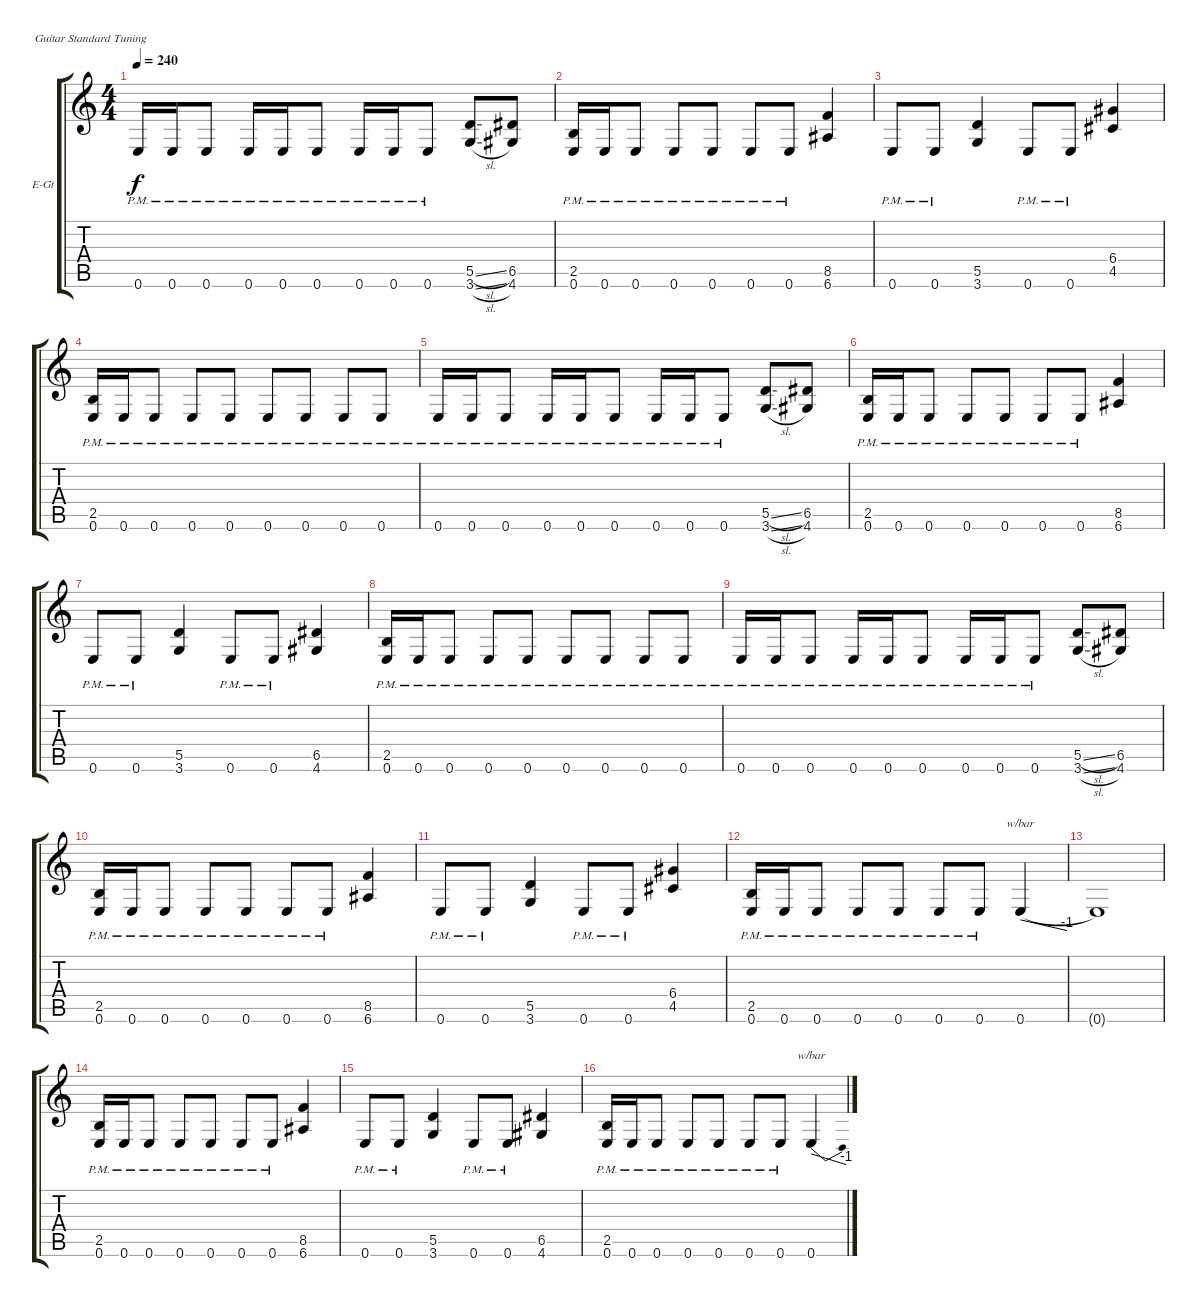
\bracketExtendMode groupsimilarinstruments
\firstSystemTrackNameOrientation horizontal
\otherSystemsTrackNameOrientation horizontal
\track ("Äîðîæêà 4" "E-Gt") {instrument distortionguitar}
\staff {score tabs}
\tuning (E4 B3 G3 D3 A2 E2)
\ts (4 4)
\tempo 240
\clef g2
\ks c
0.6{pm}.16{dy f} 0.6{pm}.16 0.6{pm}.8 0.6{pm}.16 0.6{pm}.16 0.6{pm}.8 0.6{pm}.16 0.6{pm}.16 0.6{pm}.8 (5.5{sl} 3.6{sl}).8 (6.5 4.6).8 |
(2.5{pm} 0.6{pm}).16 0.6{pm}.16 0.6{pm}.8 0.6{pm}.8 0.6{pm}.8 0.6{pm}.8 0.6{pm}.8 (8.5 6.6).4 |
0.6{pm}.8 0.6{pm}.8 (5.5 3.6).4 0.6{pm}.8 0.6{pm}.8 (6.4 4.5).4 |
(2.5{pm} 0.6{pm}).16 0.6{pm}.16 0.6{pm}.8 0.6{pm}.8 0.6{pm}.8 0.6{pm}.8 0.6{pm}.8 0.6{pm}.8 0.6{pm}.8 |
0.6{pm}.16 0.6{pm}.16 0.6{pm}.8 0.6{pm}.16 0.6{pm}.16 0.6{pm}.8 0.6{pm}.16 0.6{pm}.16 0.6{pm}.8 (5.5{sl} 3.6{sl}).8 (6.5 4.6).8 |
(2.5{pm} 0.6{pm}).16 0.6{pm}.16 0.6{pm}.8 0.6{pm}.8 0.6{pm}.8 0.6{pm}.8 0.6{pm}.8 (8.5 6.6).4 |
0.6{pm}.8 0.6{pm}.8 (5.5 3.6).4 0.6{pm}.8 0.6{pm}.8 (6.5 4.6).4 |
(2.5{pm} 0.6{pm}).16 0.6{pm}.16 0.6{pm}.8 0.6{pm}.8 0.6{pm}.8 0.6{pm}.8 0.6{pm}.8 0.6{pm}.8 0.6{pm}.8 |
0.6{pm}.16 0.6{pm}.16 0.6{pm}.8 0.6{pm}.16 0.6{pm}.16 0.6{pm}.8 0.6{pm}.16 0.6{pm}.16 0.6{pm}.8 (5.5{sl} 3.6{sl}).8 (6.5 4.6).8 |
(2.5{pm} 0.6{pm}).16 0.6{pm}.16 0.6{pm}.8 0.6{pm}.8 0.6{pm}.8 0.6{pm}.8 0.6{pm}.8 (8.5 6.6).4 |
0.6{pm}.8 0.6{pm}.8 (5.5 3.6).4 0.6{pm}.8 0.6{pm}.8 (6.4 4.5).4 |
(2.5{pm} 0.6{pm}).16 0.6{pm}.16 0.6{pm}.8 0.6{pm}.8 0.6{pm}.8 0.6{pm}.8 0.6{pm}.8 0.6.4{tbe (dive default 0 0 60 -4)} |
0.6{t}.1 |
(2.5{pm} 0.6{pm}).16 0.6{pm}.16 0.6{pm}.8 0.6{pm}.8 0.6{pm}.8 0.6{pm}.8 0.6{pm}.8 (8.5 6.6).4 |
0.6{pm}.8 0.6{pm}.8 (5.5 3.6).4 0.6{pm}.8 0.6{pm}.8 (6.5 4.6).4 |
(2.5{pm} 0.6{pm}).16 0.6{pm}.16 0.6{pm}.8 0.6{pm}.8 0.6{pm}.8 0.6{pm}.8 0.6{pm}.8 0.6.4{tbe (dive default 0 0 60 -4)}
